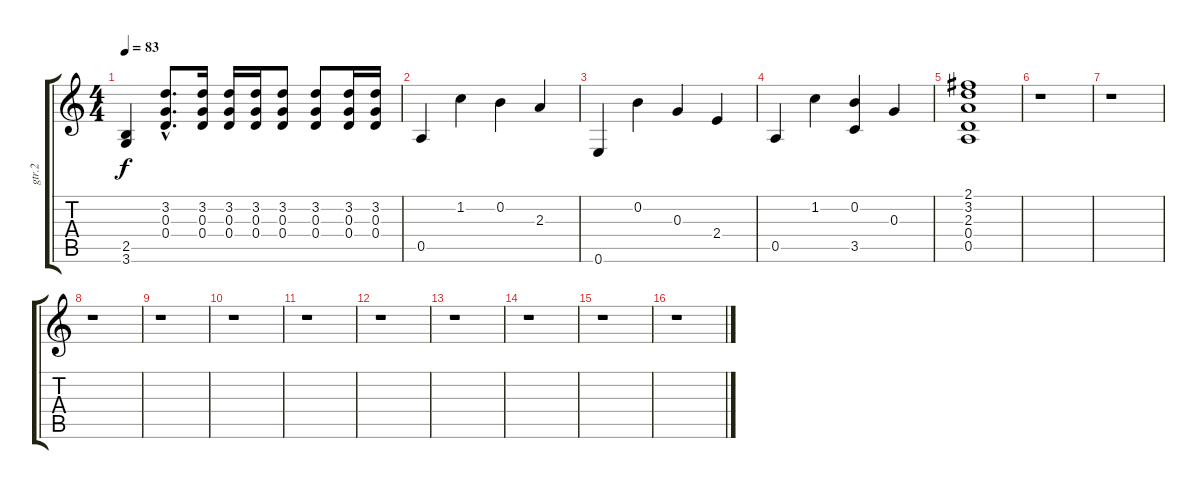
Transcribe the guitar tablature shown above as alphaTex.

\track ("gtr.2" "gtr.2") {instrument electricguitarclean}
\staff {score tabs}
\tuning (E4 B3 G3 D3 A2 E2) {hide}
\ts (4 4)
\tempo 83
\clef g2
\ks c
(2.5 3.6).4{dy f} (3.2{hac} 0.3{hac} 0.4{hac}).8{d} (3.2 0.3 0.4).16 (3.2 0.3 0.4).16 (3.2 0.3 0.4).16 (3.2 0.3 0.4).8 (3.2 0.3 0.4).8 (3.2 0.3 0.4).16 (3.2 0.3 0.4).16 |
0.5.4 1.2.4 0.2.4 2.3.4 |
0.6.4 0.2.4 0.3.4 2.4.4 |
0.5.4 1.2.4 (0.2 3.5).4 0.3.4 |
(2.1 3.2 2.3 0.4 0.5).1 |
r.1 |
r.1 |
r.1 |
r.1 |
r.1 |
r.1 |
r.1 |
r.1 |
r.1 |
r.1 |
r.1
